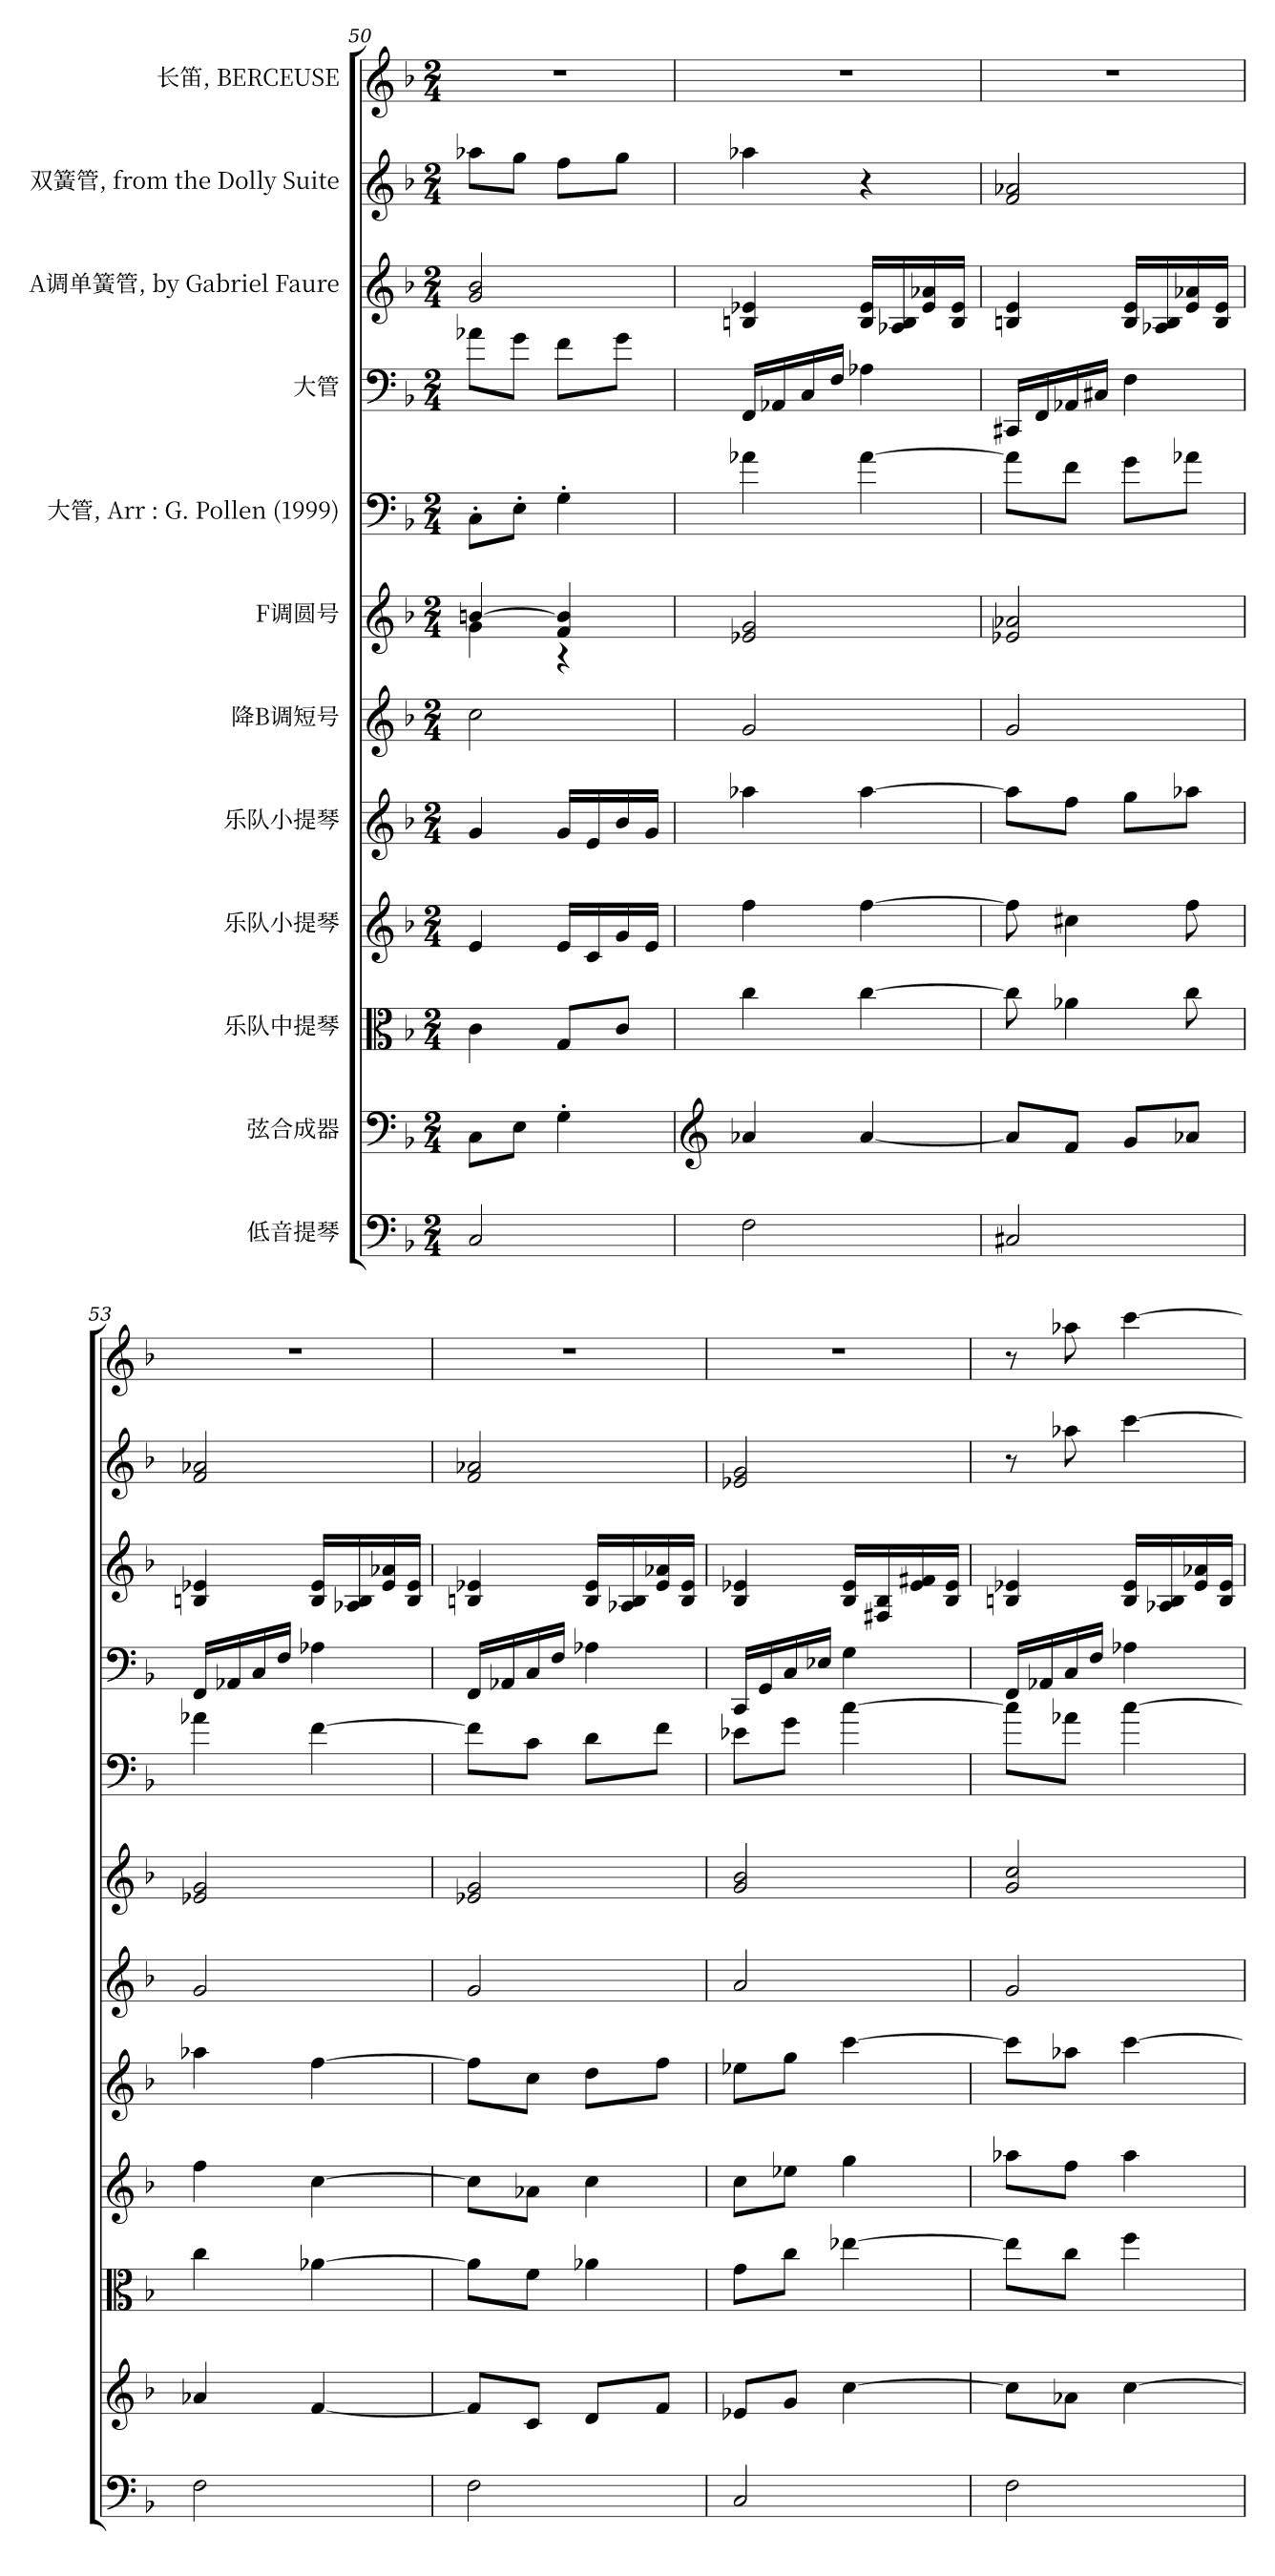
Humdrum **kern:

**kern	**kern	**kern	**kern	**kern	**kern	**kern	**kern	**kern	**kern	**kern	**kern
*part12	*part11	*part10	*part9	*part8	*part7	*part6	*part5	*part4	*part3	*part2	*part1
*staff12	*staff11	*staff10	*staff9	*staff8	*staff7	*staff6	*staff5	*staff4	*staff3	*staff2	*staff1
*I"低音提琴	*I"弦合成器	*I"乐队中提琴	*I"乐队小提琴	*I"乐队小提琴	*I"降B调短号	*I"F调圆号	*I"大管, Arr : G. Pollen (1999)	*I"大管	*I"A调单簧管, by Gabriel Faure	*I"双簧管, from the Dolly Suite	*I"长笛, BERCEUSE
*clefF4	*clefF4	*clefC3	*clefG2	*clefG2	*clefG2	*clefG2	*clefF4	*clefF4	*clefG2	*clefG2	*clefG2
*ITrd7c12	*	*	*	*	*ITrd1c2	*ITrd4c7	*	*	*ITrd2c3	*	*
*k[b-]	*k[b-]	*k[b-]	*k[b-]	*k[b-]	*k[b-e-a-]	*k[b-e-]	*k[b-]	*k[b-]	*k[f#c#]	*k[b-]	*k[b-]
*M2/4	*M2/4	*M2/4	*M2/4	*M2/4	*M2/4	*M2/4	*M2/4	*M2/4	*M2/4	*M2/4	*M2/4
*MM60	*MM60	*MM60	*MM60	*MM60	*MM60	*MM60	*MM60	*MM60	*MM60	*MM60	*MM60
=50	=50	=50	=50	=50	=50	=50	=50	=50	=50	=50	=50
*	*	*	*	*	*	*^	*	*	*	*	*
2CC/	8C\L	4c\	4e/	4g/	2b-\	[4en/	4c\	8C'\L	8a-X\L	2e/ 2g/	8aa-X\L	2r
.	8E\J	.	.	.	.	.	.	8E'\J	8g\J	.	8gg\J	.
.	4G'\	8G/L	16e/LL	16g/LL	.	4B-/ 4e/]	4r	4G'\	8f\L	.	8ff\L	.
.	.	.	16c/	16e/	.	.	.	.	.	.	.	.
.	.	8c/J	16g/	16b-/	.	.	.	.	8g\J	.	8gg\J	.
.	.	.	16e/JJ	16g/JJ	.	.	.	.	.	.	.	.
*	*	*	*	*	*	*v	*v	*	*	*	*	*
!!LO:PB:g=z
=51	=51	=51	=51	=51	=51	=51	=51	=51	=51	=51	=51
*	*clefG2	*	*	*	*	*	*	*	*	*	*
2FF\	4a-X/	4cc\	4ff\	4aa-X\	2f/	2A-X/ 2c/	4a-X\	16FF/LL	4G#X/ 4cn/	4aa-X\	2r
.	.	.	.	.	.	.	.	16AA-X/	.	.	.
.	.	.	.	.	.	.	.	16C/	.	.	.
.	.	.	.	.	.	.	.	16F/JJ	.	.	.
.	[4a-/	[4cc\	[4ff\	[4aa-\	.	.	[4a-\	4A-X\	16G#/ 16c/LL	4r	.
.	.	.	.	.	.	.	.	.	16Fn/ 16G#/	.	.
.	.	.	.	.	.	.	.	.	16c/ 16fn/	.	.
.	.	.	.	.	.	.	.	.	16G#/ 16c/JJ	.	.
=52	=52	=52	=52	=52	=52	=52	=52	=52	=52	=52	=52
2CC#X/	8a-/L]	8cc\]	8ff\]	8aa-\L]	2f/	2A-X/ 2d-X/	8a-\L]	16CC#X/LL	4G#X/ 4c#/	2f/ 2a-X/	2r
.	.	.	.	.	.	.	.	16FF/	.	.	.
.	8f/J	4a-X\	4cc#X\	8ff\J	.	.	8f\J	16AA-X/	.	.	.
.	.	.	.	.	.	.	.	16C#X/JJ	.	.	.
.	8g/L	.	.	8gg\L	.	.	8g\L	4F\	16G#/ 16c#/LL	.	.
.	.	.	.	.	.	.	.	.	16Fn/ 16G#/	.	.
.	8a-X/J	8cc\	8ff\	8aa-X\J	.	.	8a-X\J	.	16c#/ 16fn/	.	.
.	.	.	.	.	.	.	.	.	16G#/ 16c#/JJ	.	.
=53	=53	=53	=53	=53	=53	=53	=53	=53	=53	=53	=53
2FF\	4a-X/	4cc\	4ff\	4aa-X\	2f/	2A-X/ 2c/	4a-X\	16FF/LL	4G#X/ 4cn/	2f/ 2a-X/	2r
.	.	.	.	.	.	.	.	16AA-X/	.	.	.
.	.	.	.	.	.	.	.	16C/	.	.	.
.	.	.	.	.	.	.	.	16F/JJ	.	.	.
.	[4f/	[4a-X\	[4cc\	[4ff\	.	.	[4f\	4A-X\	16G#/ 16c/LL	.	.
.	.	.	.	.	.	.	.	.	16Fn/ 16G#/	.	.
.	.	.	.	.	.	.	.	.	16c/ 16fn/	.	.
.	.	.	.	.	.	.	.	.	16G#/ 16c/JJ	.	.
!!LO:PB:g=z
=54	=54	=54	=54	=54	=54	=54	=54	=54	=54	=54	=54
2FF\	8f/L]	8a-\L]	8cc\L]	8ff\L]	2f/	2A-X/ 2c/	8f\L]	16FF/LL	4G#X/ 4cn/	2f/ 2a-X/	2r
.	.	.	.	.	.	.	.	16AA-X/	.	.	.
.	8c/J	8f\J	8a-X\J	8cc\J	.	.	8c\J	16C/	.	.	.
.	.	.	.	.	.	.	.	16F/JJ	.	.	.
.	8d/L	4a-X\	4cc\	8dd\L	.	.	8d\L	4A-X\	16G#/ 16c/LL	.	.
.	.	.	.	.	.	.	.	.	16Fn/ 16G#/	.	.
.	8f/J	.	.	8ff\J	.	.	8f\J	.	16c/ 16fn/	.	.
.	.	.	.	.	.	.	.	.	16G#/ 16c/JJ	.	.
=55	=55	=55	=55	=55	=55	=55	=55	=55	=55	=55	=55
2CC/	8e-X/L	8g\L	8cc\L	8ee-X\L	2g/	2c/ 2e-/	8e-X\L	16CC/LL	4G/ 4cn/	2e-X/ 2g/	2r
.	.	.	.	.	.	.	.	16GG/	.	.	.
.	8g/J	8cc\J	8ee-X\J	8gg\J	.	.	8g\J	16C/	.	.	.
.	.	.	.	.	.	.	.	16E-X/JJ	.	.	.
.	[4cc\	[4ee-X\	4gg\	[4ccc\	.	.	[4cc\	4G\	16G/ 16c/LL	.	.
.	.	.	.	.	.	.	.	.	16D#X/ 16G/	.	.
.	.	.	.	.	.	.	.	.	16c/ 16d#X/	.	.
.	.	.	.	.	.	.	.	.	16G/ 16c/JJ	.	.
=56	=56	=56	=56	=56	=56	=56	=56	=56	=56	=56	=56
*	*	*	*	*	*	*	*	*	*	*	*MM52
2FF\	8cc\L]	8ee-\L]	8aa-X\L	8ccc\L]	2f/	2c/ 2f/	8cc\L]	16FF/LL	4G#X/ 4cn/	8r	8r
.	.	.	.	.	.	.	.	16AA-X/	.	.	.
.	8a-X\J	8cc\J	8ff\J	8aa-X\J	.	.	8a-X\J	16C/	.	8aa-X\	8aa-X\
.	.	.	.	.	.	.	.	16F/JJ	.	.	.
.	[4cc\	4ff\	4aa-\	[4ccc\	.	.	[4cc\	4A-X\	16G#/ 16c/LL	[4ccc\	[4ccc\
.	.	.	.	.	.	.	.	.	16Fn/ 16G#/	.	.
.	.	.	.	.	.	.	.	.	16c/ 16fn/	.	.
.	.	.	.	.	.	.	.	.	16G#/ 16c/JJ	.	.
=	=	=	=	=	=	=	=	=	=	=	=
*-	*-	*-	*-	*-	*-	*-	*-	*-	*-	*-	*-
